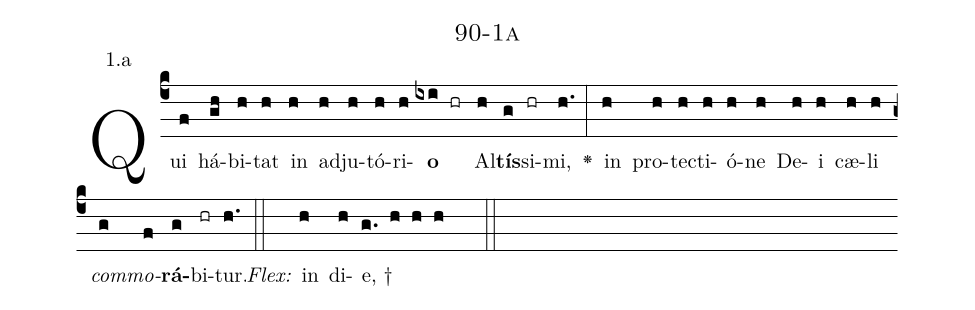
name: 90-1a;
annotation: 1.a;
%%
(c4)Qui(f) há(gh)bi(h)tat(h) in(h) ad(h)ju(h)tó(h)ri(h)<b>o</b>(ixi hr) Al(h)<b>tís</b>(g)si(hr)mi,(h.) <v>\greheightstar</v>(:) in(h) pro(h)tec(h)ti(h)ó(h)ne(h) De(h)i(h) cæ(h)li(h) <i>com</i>(g)<i>mo</i>(f)<b>rá</b>(g)bi(hr)tur.(h.) (::)
<i>Flex:</i>()  in(h) di(h)e, †(g. h h h  ::)

%E(h) u(h) o(g) u(f) a(g) e.(h.) (::)
